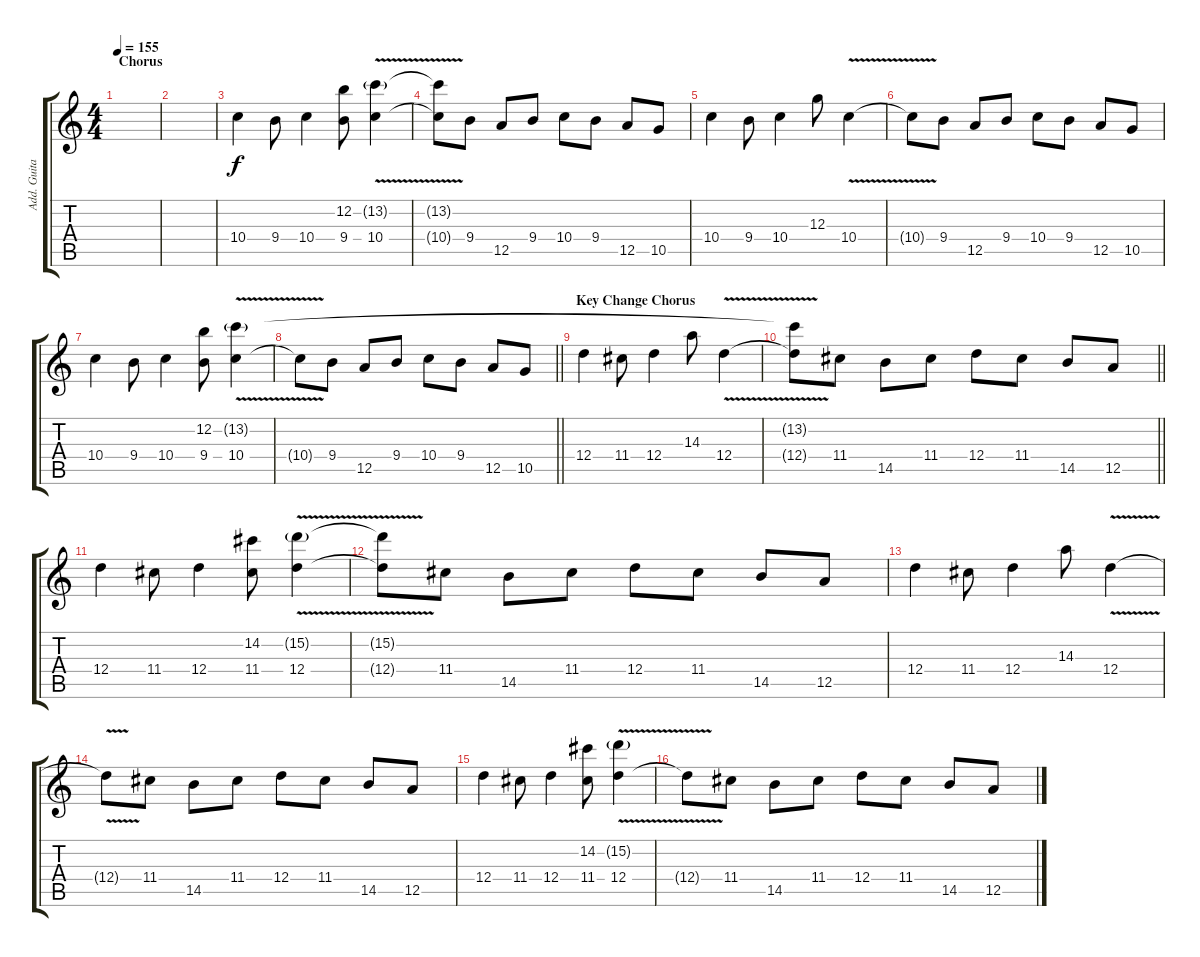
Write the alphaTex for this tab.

\track ("Add. Guitar" "Add. Guita") {instrument distortionguitar}
\staff {score tabs}
\tuning (E4 B3 G3 D3 A2 D2) {hide}
\ts (4 4)
\section ("" "Chorus")
\tempo 155
\clef g2
\ks c
|
|
10.4.4{balance 0} 9.4.8 10.4.4 (12.2 9.4).8 (13.2{g} 10.4{v}).4 |
(13.2{t} 10.4{t}).8 9.4.8 12.5.8 9.4.8 10.4.8 9.4.8 12.5.8 10.5.8 |
10.4.4 9.4.8 10.4.4 12.3.8 10.4{v}.4 |
10.4{t}.8 9.4.8 12.5.8 9.4.8 10.4.8 9.4.8 12.5.8 10.5.8 |
10.4.4 9.4.8 10.4.4 (12.2 9.4).8 (13.2{g} 10.4{v}).4 |
\barLineRight lightlight
10.4{t}.8 9.4.8 12.5.8 9.4.8 10.4.8 9.4.8 12.5.8 10.5.8 |
\section ("" "Key Change Chorus")
12.4.4 11.4.8 12.4.4 14.3.8 12.4{v}.4 |
\barLineRight lightlight
(13.2{t} 12.4{t}).8 11.4.8 14.5.8 11.4.8 12.4.8 11.4.8 14.5.8 12.5.8 |
12.4.4 11.4.8 12.4.4 (14.2 11.4).8 (15.2{g} 12.4{v}).4 |
(15.2{t} 12.4{t}).8 11.4.8 14.5.8 11.4.8 12.4.8 11.4.8 14.5.8 12.5.8 |
12.4.4 11.4.8 12.4.4 14.3.8 12.4{v}.4 |
12.4{t}.8 11.4.8 14.5.8 11.4.8 12.4.8 11.4.8 14.5.8 12.5.8 |
12.4.4 11.4.8 12.4.4 (14.2 11.4).8 (15.2{g} 12.4{v}).4 |
12.4{t}.8 11.4.8 14.5.8 11.4.8 12.4.8 11.4.8 14.5.8 12.5.8
